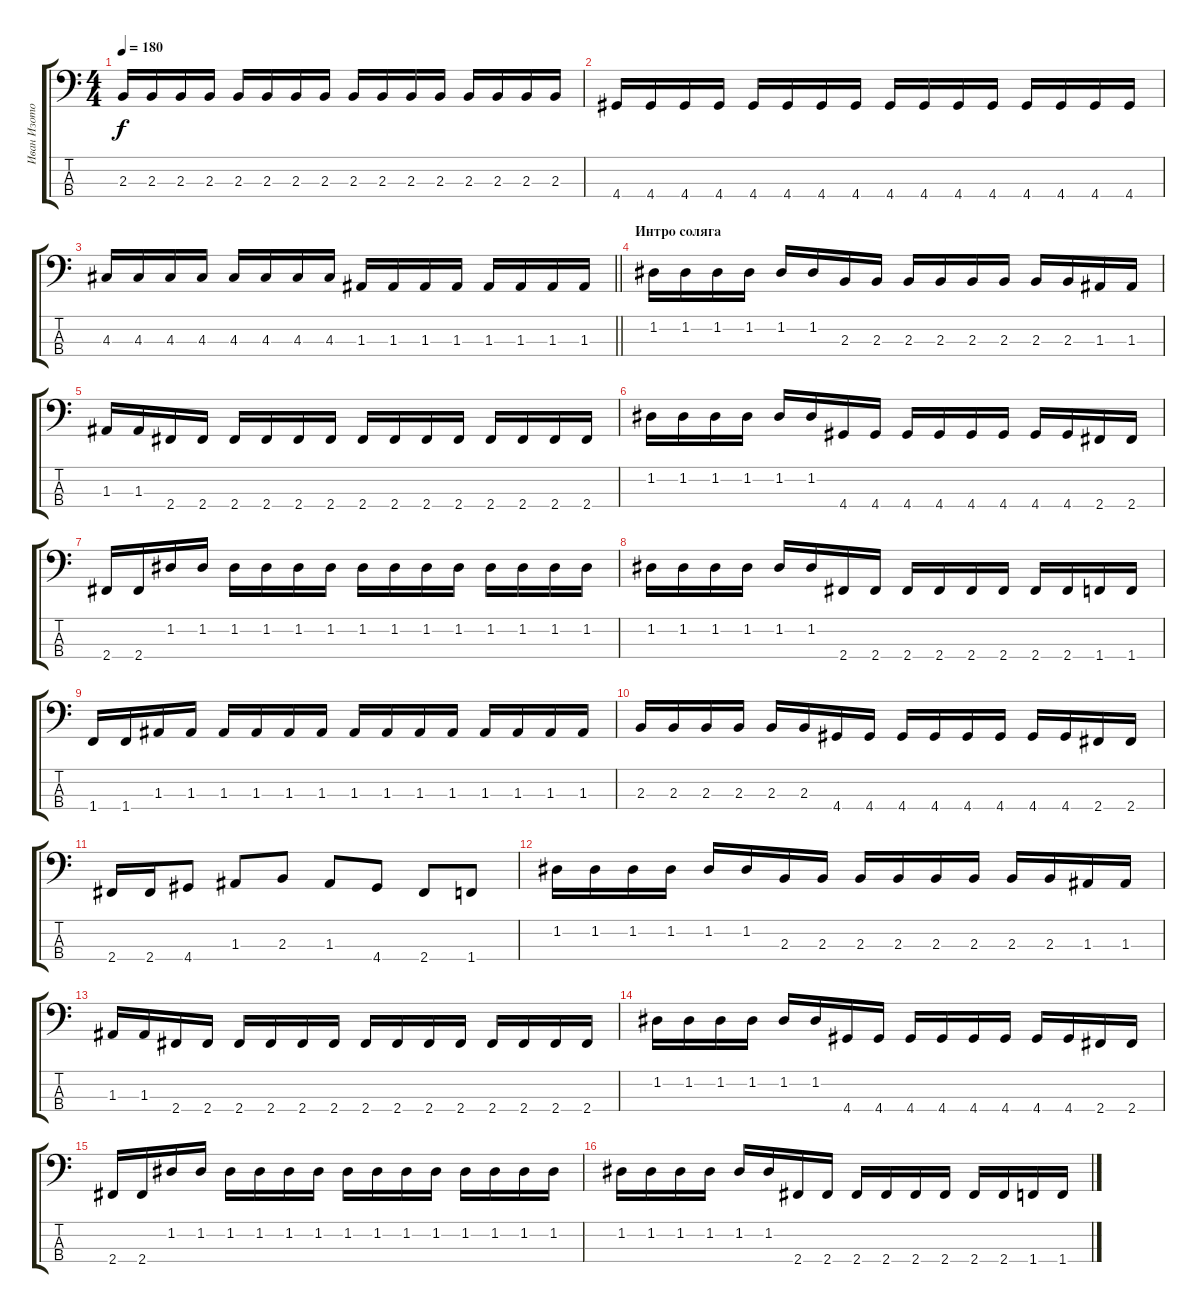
\track ("Иван Изотов" "Иван Изото") {instrument electricbasspick}
\staff {score tabs}
\tuning (G2 D2 A1 E1) {hide}
\ts (4 4)
\tempo 180
\clef f4
\ks c
2.3.16{dy f} 2.3.16 2.3.16 2.3.16 2.3.16 2.3.16 2.3.16 2.3.16 2.3.16 2.3.16 2.3.16 2.3.16 2.3.16 2.3.16 2.3.16 2.3.16 |
4.4.16 4.4.16 4.4.16 4.4.16 4.4.16 4.4.16 4.4.16 4.4.16 4.4.16 4.4.16 4.4.16 4.4.16 4.4.16 4.4.16 4.4.16 4.4.16 |
\barLineRight lightlight
4.3.16 4.3.16 4.3.16 4.3.16 4.3.16 4.3.16 4.3.16 4.3.16 1.3.16 1.3.16 1.3.16 1.3.16 1.3.16 1.3.16 1.3.16 1.3.16 |
\section ("" "Интро соляга")
1.2.16 1.2.16 1.2.16 1.2.16 1.2.16 1.2.16 2.3.16 2.3.16 2.3.16 2.3.16 2.3.16 2.3.16 2.3.16 2.3.16 1.3.16 1.3.16 |
1.3.16 1.3.16 2.4.16 2.4.16 2.4.16 2.4.16 2.4.16 2.4.16 2.4.16 2.4.16 2.4.16 2.4.16 2.4.16 2.4.16 2.4.16 2.4.16 |
1.2.16 1.2.16 1.2.16 1.2.16 1.2.16 1.2.16 4.4.16 4.4.16 4.4.16 4.4.16 4.4.16 4.4.16 4.4.16 4.4.16 2.4.16 2.4.16 |
2.4.16 2.4.16 1.2.16 1.2.16 1.2.16 1.2.16 1.2.16 1.2.16 1.2.16 1.2.16 1.2.16 1.2.16 1.2.16 1.2.16 1.2.16 1.2.16 |
1.2.16 1.2.16 1.2.16 1.2.16 1.2.16 1.2.16 2.4.16 2.4.16 2.4.16 2.4.16 2.4.16 2.4.16 2.4.16 2.4.16 1.4.16 1.4.16 |
1.4.16 1.4.16 1.3.16 1.3.16 1.3.16 1.3.16 1.3.16 1.3.16 1.3.16 1.3.16 1.3.16 1.3.16 1.3.16 1.3.16 1.3.16 1.3.16 |
2.3.16 2.3.16 2.3.16 2.3.16 2.3.16 2.3.16 4.4.16 4.4.16 4.4.16 4.4.16 4.4.16 4.4.16 4.4.16 4.4.16 2.4.16 2.4.16 |
2.4.16 2.4.16 4.4.8 1.3.8 2.3.8 1.3.8 4.4.8 2.4.8 1.4.8 |
1.2.16 1.2.16 1.2.16 1.2.16 1.2.16 1.2.16 2.3.16 2.3.16 2.3.16 2.3.16 2.3.16 2.3.16 2.3.16 2.3.16 1.3.16 1.3.16 |
1.3.16 1.3.16 2.4.16 2.4.16 2.4.16 2.4.16 2.4.16 2.4.16 2.4.16 2.4.16 2.4.16 2.4.16 2.4.16 2.4.16 2.4.16 2.4.16 |
1.2.16 1.2.16 1.2.16 1.2.16 1.2.16 1.2.16 4.4.16 4.4.16 4.4.16 4.4.16 4.4.16 4.4.16 4.4.16 4.4.16 2.4.16 2.4.16 |
2.4.16 2.4.16 1.2.16 1.2.16 1.2.16 1.2.16 1.2.16 1.2.16 1.2.16 1.2.16 1.2.16 1.2.16 1.2.16 1.2.16 1.2.16 1.2.16 |
1.2.16 1.2.16 1.2.16 1.2.16 1.2.16 1.2.16 2.4.16 2.4.16 2.4.16 2.4.16 2.4.16 2.4.16 2.4.16 2.4.16 1.4.16 1.4.16
